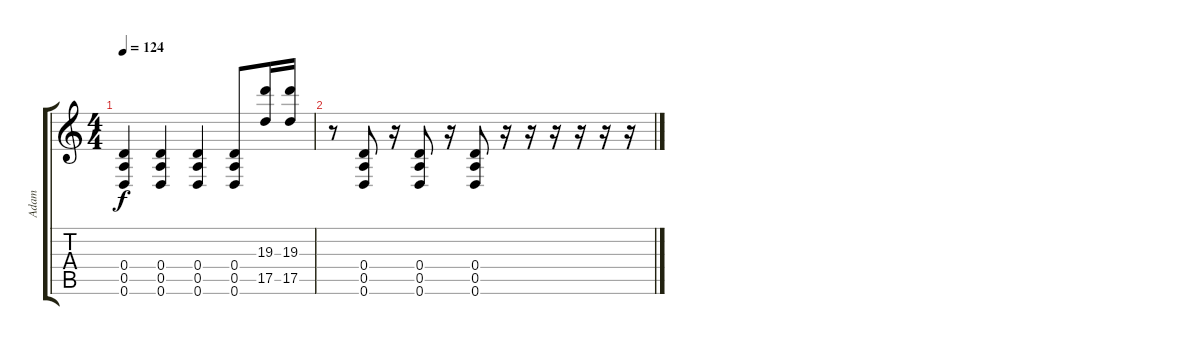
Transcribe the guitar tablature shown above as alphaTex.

\track ("Adam" "Adam") {instrument distortionguitar}
\staff {score tabs}
\tuning (E4 B3 G3 D3 A2 D2) {hide}
\ts (4 4)
\tempo 124
\clef g2
\ks c
(0.4 0.5 0.6).4{dy f} (0.4 0.5 0.6).4 (0.4 0.5 0.6).4 (0.4 0.5 0.6).8 (19.3 17.5).16 (19.3 17.5).16 |
r.8 (0.4 0.5 0.6).8 r.16 (0.4 0.5 0.6).8 r.16 (0.4 0.5 0.6).8 r.16 r.16 r.16 r.16 r.16 r.16
